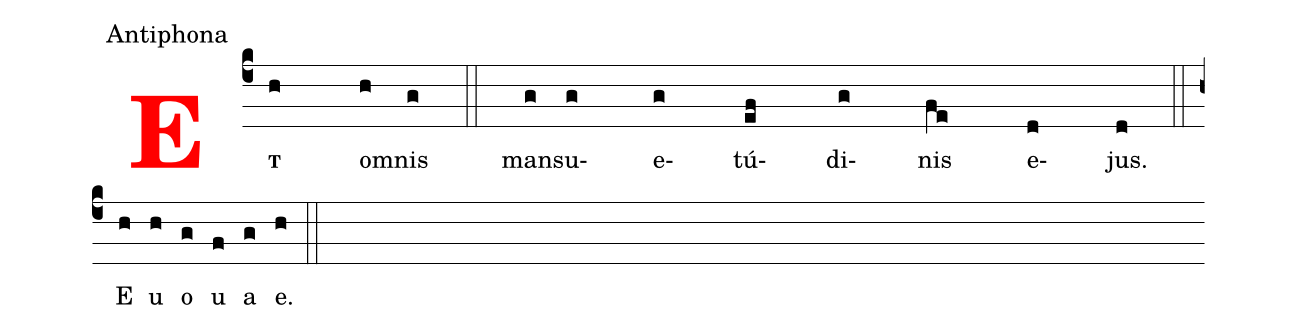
office-part: Antiphona;
%%
<v>\bf\textcolor{red}{E}</v><v>\bf\scriptsize{T}</v>(c4h) om(h)nis(g) (::)
man(g)su(g)e(g)tú(ef)di(g)nis(fe) e(d)jus.(d) (::) (z) E(h) u(h) o(g) u(f) a(g) e.(h) (::)
